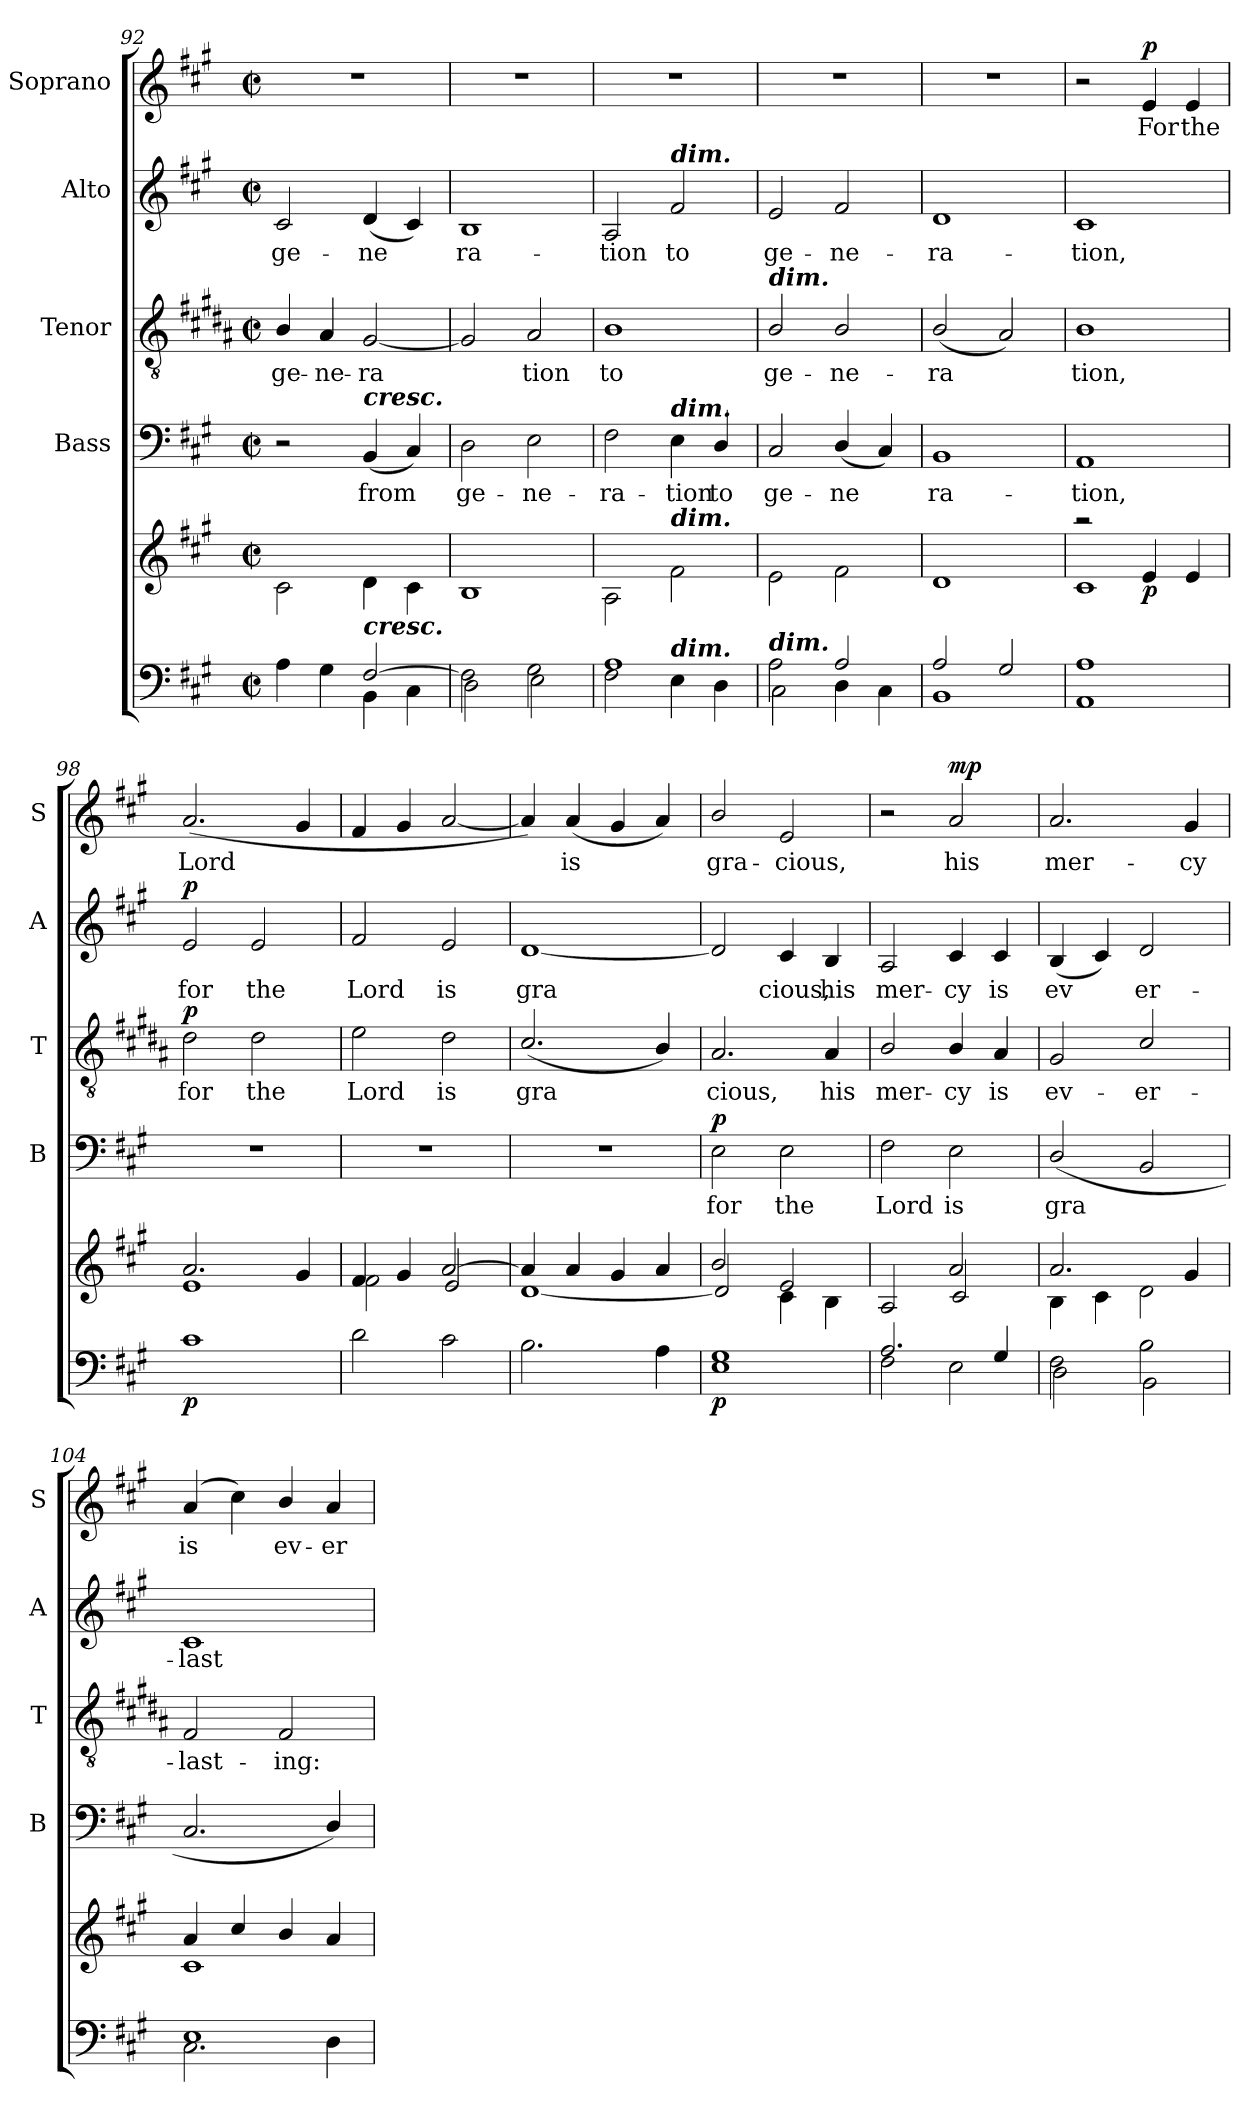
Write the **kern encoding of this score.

**kern	**dynam	**kern	**dynam	**kern	**text	**dynam	**kern	**text	**dynam	**kern	**text	**dynam	**kern	**text	**dynam
*part6	*part6	*part5	*part5	*part4	*part4	*part4	*part3	*part3	*part3	*part2	*part2	*part2	*part1	*part1	*part1
*staff6	*staff6	*staff5	*staff5	*staff4	*staff4	*staff4	*staff3	*staff3	*staff3	*staff2	*staff2	*staff2	*staff1	*staff1	*staff1
*	*	*	*	*I"Bass	*	*	*I"Tenor	*	*	*I"Alto	*	*	*I"Soprano	*	*
*	*	*	*	*I'B	*	*	*I'T	*	*	*I'A	*	*	*I'S	*	*
*clefF4	*	*clefG2	*	*clefF4	*	*	*clefGv2	*	*	*clefG2	*	*	*clefG2	*	*
*	*	*	*	*	*	*	*ITrd1c2	*	*	*	*	*	*	*	*
*k[f#c#g#]	*	*k[f#c#g#]	*	*k[f#c#g#]	*	*	*k[f#c#g#]	*	*	*k[f#c#g#]	*	*	*k[f#c#g#]	*	*
*A:	*	*A:	*	*A:	*	*	*A:	*	*	*A:	*	*	*A:	*	*
*M2/2	*	*M2/2	*	*M2/2	*	*	*M2/2	*	*	*M2/2	*	*	*M2/2	*	*
*met(c|)	*	*met(c|)	*	*met(c|)	*	*	*met(c|)	*	*	*met(c|)	*	*	*met(c|)	*	*
=92	=92	=92	=92	=92	=92	=92	=92	=92	=92	=92	=92	=92	=92	=92	=92
*^	*	*^	*	*	*	*	*	*	*	*	*	*	*	*	*
!	!	!	!	!	!	!	!	!	!	!LO:LY:b	!	!	!LO:LY:b	!	!	!	!
4A\	2ryy	.	1ryy	2c#\	.	2r	.	.	4A/	ge-	.	2c#/	ge-	.	1r	.	.
!	!	!	!	!	!	!	!	!	!	!LO:LY:b	!	!	!	!	!	!	!
4G#\	.	.	.	.	.	.	.	.	4G#/	-ne-	.	.	.	.	.	.	.
!	!	!	!	!	!	!LO:TX:a:Bi:t=cresc.	!	!	!	!	!	!	!	!	!	!	!
!LO:TX:a:Bi:t=cresc.	!	!	!	!	!	!	!	!	!	!	!	!	!	!	!	!	!
!	!	!	!	!	!	!	!LO:LY:b	!	!	!LO:LY:b	!	!	!LO:LY:b	!	!	!	!
[2F#/	4BB\	.	.	4d\	.	(<4BB/	from	.	[2F#/	-ra­	.	(<4d/	-ne­	.	.	.	.
.	4C#\	.	.	4c#\	.	4C#/)	.	.	.	.	.	4c#/)	.	.	.	.	.
=93	=93	=93	=93	=93	=93	=93	=93	=93	=93	=93	=93	=93	=93	=93	=93	=93	=93
!	!	!	!	!	!	!	!LO:LY:b	!	!	!	!	!	!LO:LY:b	!	!	!	!
2F#\]	2D\	.	1ryy	1B	.	2D\	ge-	.	2F#/]	.	.	1B	ra-	.	1r	.	.
!	!	!	!	!	!	!	!LO:LY:b	!	!	!LO:LY:b	!	!	!	!	!	!	!
2G#\	2E\	.	.	.	.	2E\	-ne-	.	2G#/	tion	.	.	.	.	.	.	.
=94	=94	=94	=94	=94	=94	=94	=94	=94	=94	=94	=94	=94	=94	=94	=94	=94	=94
!	!	!	!	!	!	!	!LO:LY:b	!	!	!LO:LY:b	!	!	!LO:LY:b	!	!	!	!
1A	2F#\	.	1ryy	2A\	.	2F#\	-ra-	.	1A	to	.	2A/	-tion	.	1r	.	.
!	!	!	!	!	!	!	!	!	!	!	!	!LO:TX:a:Bi:t=dim.	!	!	!	!	!
!	!	!	!	!	!	!LO:TX:a:Bi:t=dim.	!	!	!	!	!	!	!	!	!	!	!
!	!	!	!	!LO:TX:a:Bi:t=dim.	!	!	!	!	!	!	!	!	!	!	!	!	!
!	!LO:TX:a:Bi:t=dim.	!	!	!	!	!	!	!	!	!	!	!	!	!	!	!	!
!	!	!	!	!	!	!	!LO:LY:b	!	!	!	!	!	!LO:LY:b	!	!	!	!
.	4E\	.	.	2f#\	.	4E\	-tion	.	.	.	.	2f#/	to	.	.	.	.
!	!	!	!	!	!	!	!LO:LY:b	!	!	!	!	!	!	!	!	!	!
.	4D\	.	.	.	.	4D/	to	.	.	.	.	.	.	.	.	.	.
=95	=95	=95	=95	=95	=95	=95	=95	=95	=95	=95	=95	=95	=95	=95	=95	=95	=95
!	!	!	!	!	!	!	!	!	!LO:TX:a:Bi:t=dim.	!	!	!	!	!	!	!	!
!LO:TX:a:Bi:t=dim.	!	!	!	!	!	!	!	!	!	!	!	!	!	!	!	!	!
!	!	!	!	!	!	!	!LO:LY:b	!	!	!LO:LY:b	!	!	!LO:LY:b	!	!	!	!
2A\	2C#\	.	1ryy	2e\	.	2C#/	ge-	.	2A/	ge-	.	2e/	ge-	.	1r	.	.
!	!	!	!	!	!	!	!LO:LY:b	!	!	!LO:LY:b	!	!	!LO:LY:b	!	!	!	!
2A/	4D\	.	.	2f#\	.	(<4D/	-ne­	.	2A/	-ne-	.	2f#/	-ne-	.	.	.	.
.	4C#\	.	.	.	.	4C#/)	.	.	.	.	.	.	.	.	.	.	.
!!LO:LB:g=z
=96	=96	=96	=96	=96	=96	=96	=96	=96	=96	=96	=96	=96	=96	=96	=96	=96	=96
!	!	!	!	!	!	!	!LO:LY:b	!	!	!LO:LY:b	!	!	!LO:LY:b	!	!	!	!
2A/	1BB	.	1ryy	1d	.	1BB	ra-	.	(<2A/	-ra­	.	1d	-ra-	.	1r	.	.
2G#/	.	.	.	.	.	.	.	.	2G#/)	.	.	.	.	.	.	.	.
=97	=97	=97	=97	=97	=97	=97	=97	=97	=97	=97	=97	=97	=97	=97	=97	=97	=97
!	!	!	!	!	!	!	!LO:LY:b	!	!	!LO:LY:b	!	!	!LO:LY:b	!	!	!	!
1A	1AA	.	2raa	1c#	.	1AA	-tion,	.	1A	tion,	.	1c#	-tion,	.	2r	.	.
!	!	!	!	!	!LO:DY:b	!	!	!	!	!	!	!	!	!	!	!LO:LY:b	!LO:DY:b
.	.	.	4e/	.	p	.	.	.	.	.	.	.	.	.	4e/	For	p
!	!	!	!	!	!	!	!	!	!	!	!	!	!	!	!	!LO:LY:b	!
.	.	.	4e/	.	.	.	.	.	.	.	.	.	.	.	4e/	the	.
*v	*v	*	*	*	*	*	*	*	*	*	*	*	*	*	*	*	*
=98	=98	=98	=98	=98	=98	=98	=98	=98	=98	=98	=98	=98	=98	=98	=98	=98
!	!LO:DY:b	!	!	!	!	!	!	!	!LO:LY:b	!LO:DY:b	!	!LO:LY:b	!LO:DY:b	!	!LO:LY:b	!
1c#	p	2.a/	1e	.	1r	.	.	2c#\	for	p	2e/	for	p	(<2.a/	Lord	.
!	!	!	!	!	!	!	!	!	!LO:LY:b	!	!	!LO:LY:b	!	!	!	!
.	.	.	.	.	.	.	.	2c#\	the	.	2e/	the	.	.	.	.
.	.	4g#/	.	.	.	.	.	.	.	.	.	.	.	4g#/	.	.
=99	=99	=99	=99	=99	=99	=99	=99	=99	=99	=99	=99	=99	=99	=99	=99	=99
!	!	!	!	!	!	!	!	!	!LO:LY:b	!	!	!LO:LY:b	!	!	!	!
2d\	.	4f#/	2f#\	.	1r	.	.	2d\	Lord	.	2f#/	Lord	.	4f#/	.	.
.	.	4g#/	.	.	.	.	.	.	.	.	.	.	.	4g#/	.	.
!	!	!	!	!	!	!	!	!	!LO:LY:b	!	!	!LO:LY:b	!	!	!	!
2c#\	.	[2a/	2e/	.	.	.	.	2c#\	is	.	2e/	is	.	[2a/	.	.
=100	=100	=100	=100	=100	=100	=100	=100	=100	=100	=100	=100	=100	=100	=100	=100	=100
!	!	!	!	!	!	!	!	!	!LO:LY:b	!	!	!LO:LY:b	!	!	!	!
2.B\	.	4a/]	[1d	.	1r	.	.	(<2.B/	gra­	.	[1d	gra­	.	4a/])	.	.
!	!	!	!	!	!	!	!	!	!	!	!	!	!	!	!LO:LY:b	!
.	.	4a/	.	.	.	.	.	.	.	.	.	.	.	(<4a/	is	.
.	.	4g#/	.	.	.	.	.	.	.	.	.	.	.	4g#/	.	.
4A\	.	4a/	.	.	.	.	.	4A/)	.	.	.	.	.	4a/)	.	.
=101	=101	=101	=101	=101	=101	=101	=101	=101	=101	=101	=101	=101	=101	=101	=101	=101
*^	*	*	*	*	*	*	*	*	*	*	*	*	*	*	*	*
!	!	!LO:DY:b	!	!	!	!	!LO:LY:b	!LO:DY:b	!	!LO:LY:b	!	!	!	!	!	!LO:LY:b	!
1G#	1E	p	2b/	2d/]	.	2E\	for	p	2.G#/	cious,	.	2d/]	.	.	2b/	gra-	.
!	!	!	!	!	!	!	!LO:LY:b	!	!	!	!	!	!LO:LY:b	!	!	!LO:LY:b	!
.	.	.	2e/	4c#\	.	2E\	the	.	.	.	.	4c#/	cious,	.	2e/	-cious,	.
!	!	!	!	!	!	!	!	!	!	!LO:LY:b	!	!	!LO:LY:b	!	!	!	!
.	.	.	.	4B\	.	.	.	.	4G#/	his	.	4B/	his	.	.	.	.
=102	=102	=102	=102	=102	=102	=102	=102	=102	=102	=102	=102	=102	=102	=102	=102	=102	=102
!	!	!	!	!	!	!	!LO:LY:b	!	!	!LO:LY:b	!	!	!LO:LY:b	!	!	!	!
2.A/	2F#\	.	2ryy	2A/	.	2F#\	Lord	.	2A/	mer-	.	2A/	mer-	.	2r	.	.
!	!	!	!	!	!	!	!LO:LY:b	!	!	!LO:LY:b	!	!	!LO:LY:b	!	!	!LO:LY:b	!LO:DY:b
.	2E\	.	2a/	2c#/	.	2E\	is	.	4A/	-cy	.	4c#/	-cy	.	2a/	his	mp
!	!	!	!	!	!	!	!	!	!	!LO:LY:b	!	!	!LO:LY:b	!	!	!	!
4G#/	.	.	.	.	.	.	.	.	4G#/	is	.	4c#/	is	.	.	.	.
=103	=103	=103	=103	=103	=103	=103	=103	=103	=103	=103	=103	=103	=103	=103	=103	=103	=103
!	!	!	!	!	!	!	!LO:LY:b	!	!	!LO:LY:b	!	!	!LO:LY:b	!	!	!LO:LY:b	!
2F#\	2D\	.	2.a/	4B\	.	(<2D/	gra­	.	2F#/	ev-	.	(<4B/	ev­	.	2.a/	mer-	.
.	.	.	.	4c#\	.	.	.	.	.	.	.	4c#/)	.	.	.	.	.
!	!	!	!	!	!	!	!	!	!	!LO:LY:b	!	!	!LO:LY:b	!	!	!	!
2B\	2BB\	.	.	2d\	.	2BB/	.	.	2B/	-er-	.	2d/	er-	.	.	.	.
!	!	!	!	!	!	!	!	!	!	!	!	!	!	!	!	!LO:LY:b	!
.	.	.	4g#/	.	.	.	.	.	.	.	.	.	.	.	4g#/	-cy	.
=104	=104	=104	=104	=104	=104	=104	=104	=104	=104	=104	=104	=104	=104	=104	=104	=104	=104
!	!	!	!	!	!	!	!	!	!	!LO:LY:b	!	!	!LO:LY:b	!	!	!LO:LY:b	!
1E	2.C#\	.	4a/	1c#	.	2.C#/	.	.	2E/	-last-	.	1c#	-last-	.	(<4a/	is	.
.	.	.	4cc#/	.	.	.	.	.	.	.	.	.	.	.	4cc#\)	.	.
!	!	!	!	!	!	!	!	!	!	!LO:LY:b	!	!	!	!	!	!LO:LY:b	!
.	.	.	4b/	.	.	.	.	.	2E/	-ing:	.	.	.	.	4b/	ev-	.
!	!	!	!	!	!	!	!	!	!	!	!	!	!	!	!	!LO:LY:b	!
.	4D\	.	4a/	.	.	4D/)	.	.	.	.	.	.	.	.	4a/	-er-	.
*v	*v	*	*	*	*	*	*	*	*	*	*	*	*	*	*	*	*
*	*	*v	*v	*	*	*	*	*	*	*	*	*	*	*	*	*
=	=	=	=	=	=	=	=	=	=	=	=	=	=	=	=
*-	*-	*-	*-	*-	*-	*-	*-	*-	*-	*-	*-	*-	*-	*-	*-
